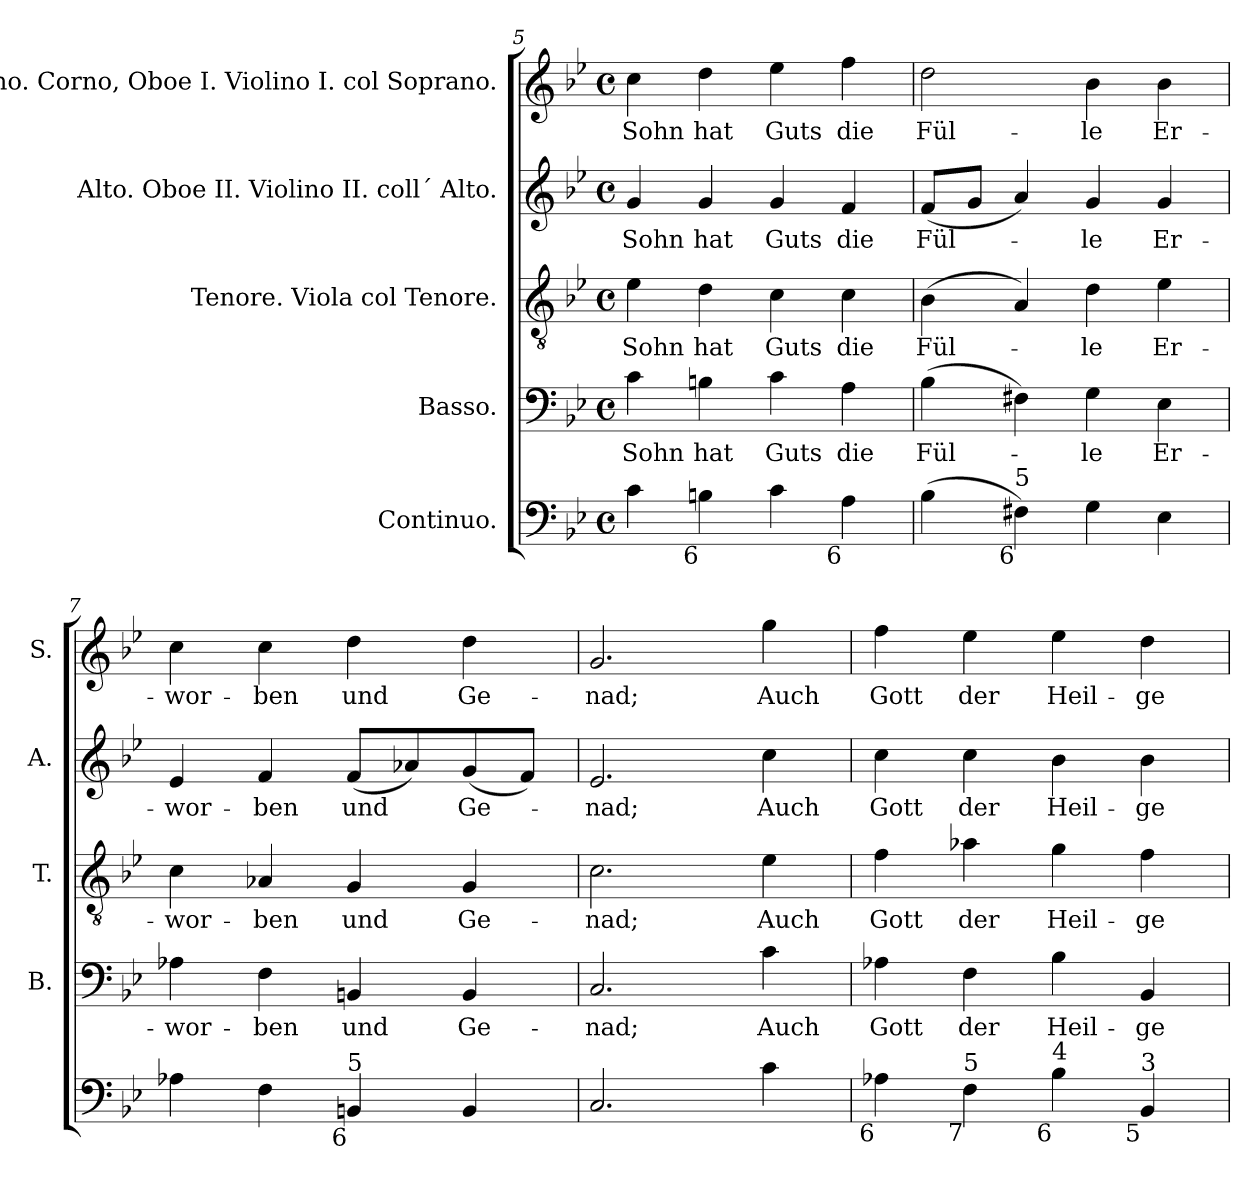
**kern	**kern	**text	**kern	**text	**kern	**text	**kern	**text
*part5	*part4	*part4	*part3	*part3	*part2	*part2	*part1	*part1
*staff5	*staff4	*staff4	*staff3	*staff3	*staff2	*staff2	*staff1	*staff1
*I"Continuo.	*I"Basso.	*	*I"Tenore. Viola col Tenore.	*	*I"Alto. Oboe II. Violino II. coll´ Alto.	*	*I"Soprano. Corno, Oboe I. Violino I. col Soprano.	*
*	*I'B.	*	*I'T.	*	*I'A.	*	*I'S.	*
*clefF4	*clefF4	*	*clefGv2	*	*clefG2	*	*clefG2	*
*	*	*	*ITrd7c12	*	*	*	*	*
*k[b-e-]	*k[b-e-]	*	*k[b-e-]	*	*k[b-e-]	*	*k[b-e-]	*
*B-:	*B-:	*	*B-:	*	*B-:	*	*B-:	*
*M4/4	*M4/4	*	*M4/4	*	*M4/4	*	*M4/4	*
*met(c)	*met(c)	*	*met(c)	*	*met(c)	*	*met(c)	*
=5	=5	=5	=5	=5	=5	=5	=5	=5
!	!	!LO:LY:b:color=#000000	!	!	!	!	!	!
!	!	!	!	!LO:LY:b:color=#000000	!	!	!	!
!	!	!	!	!	!	!LO:LY:b:color=#000000	!	!
!	!	!	!	!	!	!	!	!LO:LY:b:color=#000000
4ci\	4ci\	Sohn	4E-i\	Sohn	4gi/	Sohn	4cci\	Sohn
!	!	!LO:LY:b:color=#000000	!	!	!	!	!	!
!	!	!	!	!LO:LY:b:color=#000000	!	!	!	!
!	!	!	!	!	!	!LO:LY:b:color=#000000	!	!
!LO:TX:b:rj:t=6	!	!	!	!	!	!	!	!
!	!	!	!	!	!	!	!	!LO:LY:b:color=#000000
4Bni\	4Bni\	hat	4Di\	hat	4gi/	hat	4ddi\	hat
!	!	!LO:LY:b:color=#000000	!	!	!	!	!	!
!	!	!	!	!LO:LY:b:color=#000000	!	!	!	!
!	!	!	!	!	!	!LO:LY:b:color=#000000	!	!
!	!	!	!	!	!	!	!	!LO:LY:b:color=#000000
4ci\	4ci\	Guts	4Ci\	Guts	4gi/	Guts	4ee-i\	Guts
!	!	!LO:LY:b:color=#000000	!	!	!	!	!	!
!	!	!	!	!LO:LY:b:color=#000000	!	!	!	!
!	!	!	!	!	!	!LO:LY:b:color=#000000	!	!
!LO:TX:b:rj:t=6	!	!	!	!	!	!	!	!
!	!	!	!	!	!	!	!	!LO:LY:b:color=#000000
4Ai\	4Ai\	die	4Ci\	die	4fi/	die	4ffi\	die
!!LO:LB:g=z
=6	=6	=6	=6	=6	=6	=6	=6	=6
!	!	!LO:LY:b:color=#000000	!	!	!	!	!	!
!	!	!	!	!LO:LY:b:color=#000000	!	!	!	!
!	!	!	!	!	!	!LO:LY:b:color=#000000	!	!
!	!	!	!	!	!	!	!	!LO:LY:b:color=#000000
(4B-i\	(4B-i\	Fül-	(4BB-i\	Fül-	(8fi/L	Fül-	2ddi\	Fül-
.	.	.	.	.	8gi/J	.	.	.
!LO:TX:b:rj:t=6	!	!	!	!	!	!	!	!
!LO:TX:t=5	!	!	!	!	!	!	!	!
4F#Xi\)	4F#Xi\)	.	4AAi/)	.	4ai/)	.	.	.
!	!	!LO:LY:b:color=#000000	!	!	!	!	!	!
!	!	!	!	!LO:LY:b:color=#000000	!	!	!	!
!	!	!	!	!	!	!LO:LY:b:color=#000000	!	!
!	!	!	!	!	!	!	!	!LO:LY:b:color=#000000
4Gi\	4Gi\	-le	4Di\	-le	4gi/	-le	4b-i\	-le
!	!	!LO:LY:b:color=#000000	!	!	!	!	!	!
!	!	!	!	!LO:LY:b:color=#000000	!	!	!	!
!	!	!	!	!	!	!LO:LY:b:color=#000000	!	!
!	!	!	!	!	!	!	!	!LO:LY:b:color=#000000
4E-i\	4E-i\	Er-	4E-i\	Er-	4gi/	Er-	4b-i\	Er-
=7	=7	=7	=7	=7	=7	=7	=7	=7
!	!	!LO:LY:b:color=#000000	!	!	!	!	!	!
!	!	!	!	!LO:LY:b:color=#000000	!	!	!	!
!	!	!	!	!	!	!LO:LY:b:color=#000000	!	!
!	!	!	!	!	!	!	!	!LO:LY:b:color=#000000
4A-Xi\	4A-Xi\	-wor-	4Ci\	-wor-	4e-i/	-wor-	4cci\	-wor-
!	!	!LO:LY:b:color=#000000	!	!	!	!	!	!
!	!	!	!	!LO:LY:b:color=#000000	!	!	!	!
!	!	!	!	!	!	!LO:LY:b:color=#000000	!	!
!	!	!	!	!	!	!	!	!LO:LY:b:color=#000000
4Fi\	4Fi\	-ben	4AA-Xi/	-ben	4fi/	-ben	4cci\	-ben
!	!	!LO:LY:b:color=#000000	!	!	!	!	!	!
!	!	!	!	!LO:LY:b:color=#000000	!	!	!	!
!	!	!	!	!	!	!LO:LY:b:color=#000000	!	!
!LO:TX:b:rj:t=6	!	!	!	!	!	!	!	!
!LO:TX:t=5	!	!	!	!	!	!	!	!
!	!	!	!	!	!	!	!	!LO:LY:b:color=#000000
4BBni/	4BBni/	und	4GGi/	und	(8fi/L	und	4ddi\	und
.	.	.	.	.	8a-Xi/)	.	.	.
!	!	!LO:LY:b:color=#000000	!	!	!	!	!	!
!	!	!	!	!LO:LY:b:color=#000000	!	!	!	!
!	!	!	!	!	!	!LO:LY:b:color=#000000	!	!
!	!	!	!	!	!	!	!	!LO:LY:b:color=#000000
4BBi/	4BBi/	Ge-	4GGi/	Ge-	(8gi/	Ge-	4ddi\	Ge-
.	.	.	.	.	8fi/J)	.	.	.
=8	=8	=8	=8	=8	=8	=8	=8	=8
!	!	!LO:LY:b:color=#000000	!	!	!	!	!	!
!	!	!	!	!LO:LY:b:color=#000000	!	!	!	!
!	!	!	!	!	!	!LO:LY:b:color=#000000	!	!
!	!	!	!	!	!	!	!	!LO:LY:b:color=#000000
2.Ci/	2.Ci/	-nad;	2.Ci\	-nad;	2.e-i/	-nad;	2.gi/	-nad;
!	!	!LO:LY:b:color=#000000	!	!	!	!	!	!
!	!	!	!	!LO:LY:b:color=#000000	!	!	!	!
!	!	!	!	!	!	!LO:LY:b:color=#000000	!	!
!	!	!	!	!	!	!	!	!LO:LY:b:color=#000000
4ci\	4ci\	Auch	4E-i\	Auch	4cci\	Auch	4ggi\	Auch
=9	=9	=9	=9	=9	=9	=9	=9	=9
!	!	!LO:LY:b:color=#000000	!	!	!	!	!	!
!	!	!	!	!LO:LY:b:color=#000000	!	!	!	!
!	!	!	!	!	!	!LO:LY:b:color=#000000	!	!
!LO:TX:b:rj:t=6	!	!	!	!	!	!	!	!
!	!	!	!	!	!	!	!	!LO:LY:b:color=#000000
4A-Xi\	4A-Xi\	Gott	4Fi\	Gott	4cci\	Gott	4ffi\	Gott
!	!	!LO:LY:b:color=#000000	!	!	!	!	!	!
!	!	!	!	!LO:LY:b:color=#000000	!	!	!	!
!	!	!	!	!	!	!LO:LY:b:color=#000000	!	!
!LO:TX:b:rj:t=7	!	!	!	!	!	!	!	!
!LO:TX:t=5	!	!	!	!	!	!	!	!
!	!	!	!	!	!	!	!	!LO:LY:b:color=#000000
4Fi\	4Fi\	der	4A-Xi\	der	4cci\	der	4ee-i\	der
!	!	!LO:LY:b:color=#000000	!	!	!	!	!	!
!	!	!	!	!LO:LY:b:color=#000000	!	!	!	!
!	!	!	!	!	!	!LO:LY:b:color=#000000	!	!
!LO:TX:b:rj:t=6	!	!	!	!	!	!	!	!
!LO:TX:t=4	!	!	!	!	!	!	!	!
!	!	!	!	!	!	!	!	!LO:LY:b:color=#000000
4B-i\	4B-i\	Heil-	4Gi\	Heil-	4b-i\	Heil-	4ee-i\	Heil-
!	!	!LO:LY:b:color=#000000	!	!	!	!	!	!
!	!	!	!	!LO:LY:b:color=#000000	!	!	!	!
!	!	!	!	!	!	!LO:LY:b:color=#000000	!	!
!LO:TX:b:rj:t=5	!	!	!	!	!	!	!	!
!LO:TX:t=3	!	!	!	!	!	!	!	!
!	!	!	!	!	!	!	!	!LO:LY:b:color=#000000
4BB-i/	4BB-i/	-ge	4Fi\	-ge	4b-i\	-ge	4ddi\	-ge
=	=	=	=	=	=	=	=	=
*-	*-	*-	*-	*-	*-	*-	*-	*-
